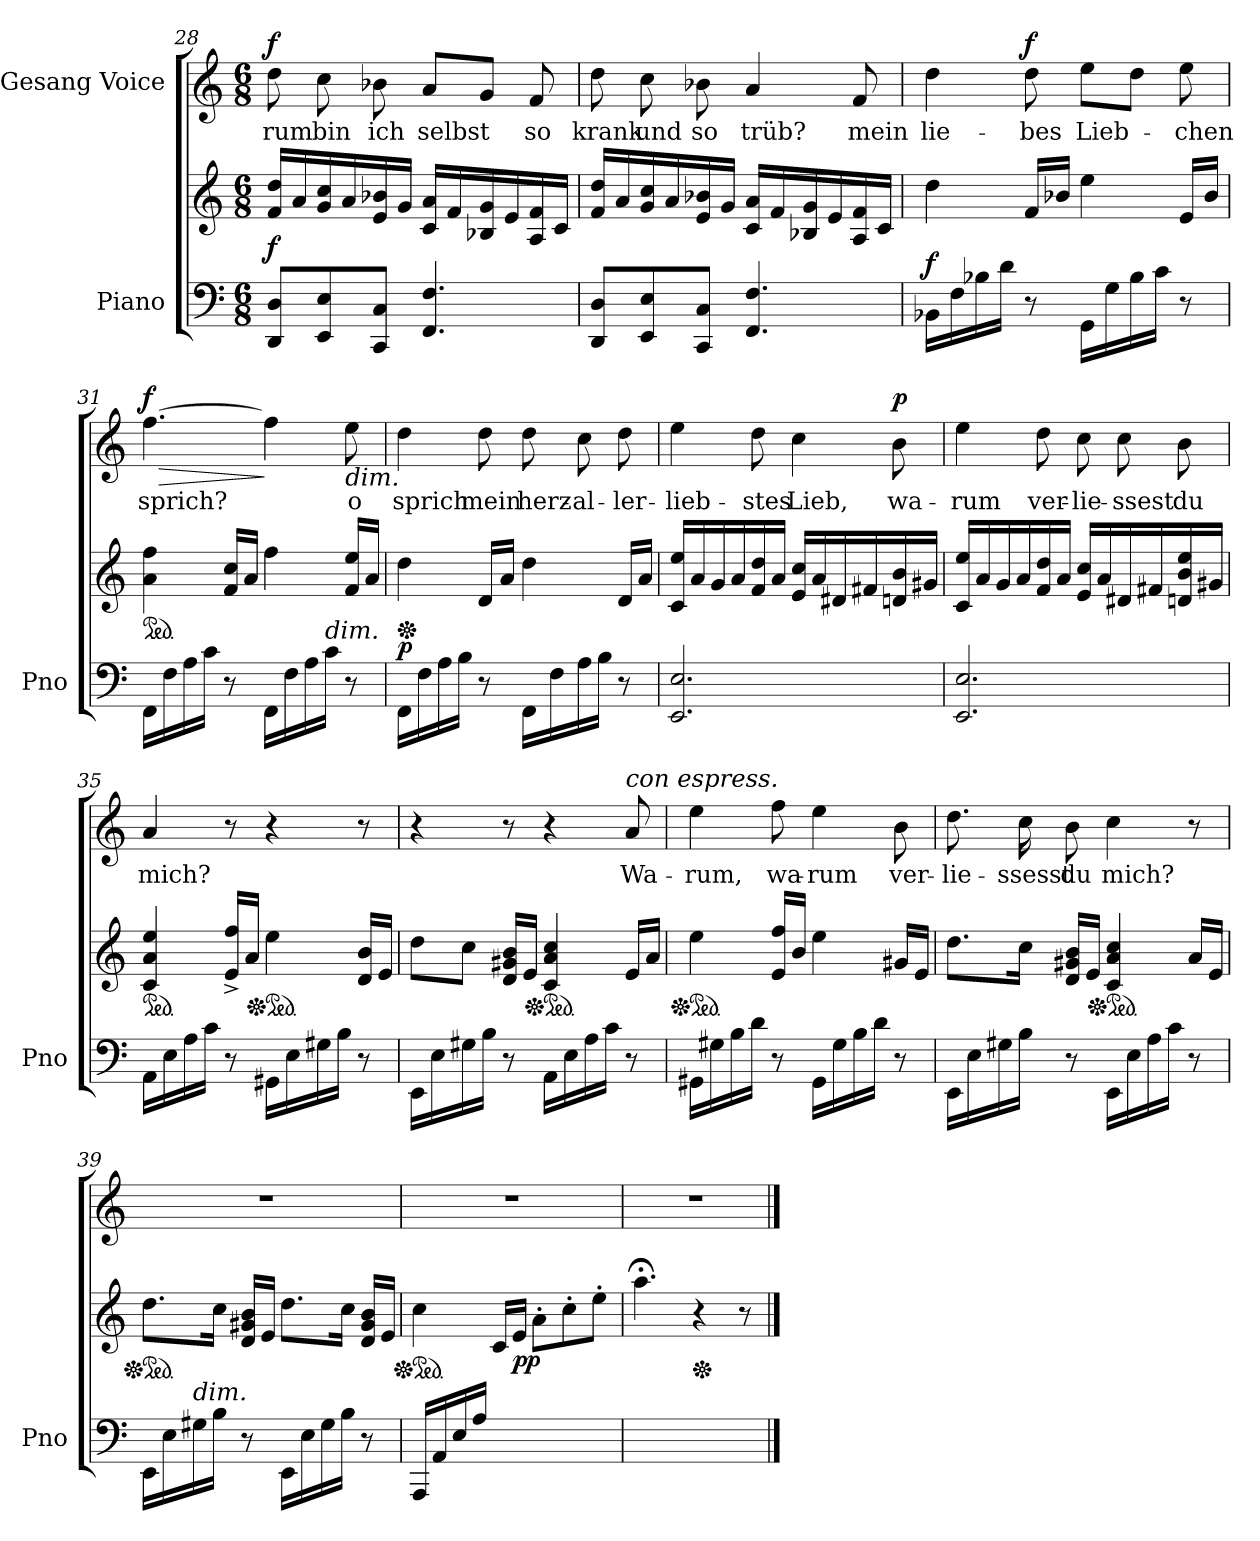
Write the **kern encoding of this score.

**kern	**kern	**dynam	**kern	**text	**dynam
*part2	*part2	*part2	*part1	*part1	*part1
*staff3	*staff2	*staff2/3	*staff1	*staff1	*staff1
*I"Piano	*	*	*I"Gesang Voice	*	*
*I'Pno	*	*	*	*	*
!!LO:PB:g=z
*clefF4	*clefG2	*	*clefG2	*	*
*k[]	*k[]	*	*k[]	*	*
*M6/8	*M6/8	*	*M6/8	*	*
=28	=28	=28	=28	=28	=28
!	!	!LO:DY:a=2	!	!LO:LY:b	!LO:DY:b
8DD/ 8D/L	16f/ 16dd/LL	f	8dd\	-rum	f
.	16a/	.	.	.	.
!	!	!	!	!LO:LY:b	!
8EE/ 8E/	16g/ 16cc/	.	8cc\	bin	.
.	16a/	.	.	.	.
!	!	!	!	!LO:LY:b	!
8CC/ 8C/J	16e/ 16b-X/	.	8b-X\	ich	.
.	16g/JJ	.	.	.	.
!	!	!	!	!LO:LY:b	!
4.FF/ 4.F/	16c/ 16a/LL	.	8a/L	selbst	.
.	16f/	.	.	.	.
.	16B-X/ 16g/	.	8g/J	.	.
.	16e/	.	.	.	.
!	!	!	!	!LO:LY:b	!
.	16A/ 16f/	.	8f/	so	.
.	16c/JJ	.	.	.	.
=29	=29	=29	=29	=29	=29
!	!	!	!	!LO:LY:b	!
8DD/ 8D/L	16f/ 16dd/LL	.	8dd\	krank	.
.	16a/	.	.	.	.
!	!	!	!	!LO:LY:b	!
8EE/ 8E/	16g/ 16cc/	.	8cc\	und	.
.	16a/	.	.	.	.
!	!	!	!	!LO:LY:b	!
8CC/ 8C/J	16e/ 16b-X/	.	8b-X\	so	.
.	16g/JJ	.	.	.	.
!	!	!	!	!LO:LY:b	!
4.FF/ 4.F/	16c/ 16a/LL	.	4a/	trüb?	.
.	16f/	.	.	.	.
.	16B-X/ 16g/	.	.	.	.
.	16e/	.	.	.	.
!	!	!	!	!LO:LY:b	!
.	16A/ 16f/	.	8f/	mein	.
.	16c/JJ	.	.	.	.
=30	=30	=30	=30	=30	=30
!	!	!LO:DY:a=2	!	!LO:LY:b	!
16BB-X\LL	4dd\	f	4dd\	lie-	.
16F\	.	.	.	.	.
16B-X\	.	.	.	.	.
16d\JJ	.	.	.	.	.
!	!	!	!	!LO:LY:b	!LO:DY:a
8r	16f/LL	.	8dd\	-bes	f
.	16b-X/JJ	.	.	.	.
!	!	!	!	!LO:LY:b	!
16GG\LL	4ee\	.	8ee\L	Lieb-	.
16G\	.	.	.	.	.
16B-\	.	.	8dd\J	.	.
16c\JJ	.	.	.	.	.
!	!	!	!	!LO:LY:b	!
8r	16e/LL	.	8ee\	-chen	.
.	16b-/JJ	.	.	.	.
!!LO:LB:g=z
=31	=31	=31	=31	=31	=31
*	*ped	*	*	*	*
!	!	!	!	!LO:LY:b	!LO:HP:b
!	!	!	!	!	!LO:DY:n=1:b
16FF\LL	4a\ 4ff\	.	[4.ff\	-sprich?	> f
16F\	.	.	.	.	.
16A\	.	.	.	.	.
16c\JJ	.	.	.	.	.
8r	16f/ 16cc/LL	.	.	.	.
.	16a/JJ	.	.	.	.
16FF\LL	4ff\	.	4ff\]	.	]
16F\	.	.	.	.	.
16A\	.	.	.	.	.
!LO:TX:a:i:t=dim.	!	!	!	!	!
16c\JJ	.	.	.	.	.
!	!	!	!LO:TX:b:i:t=dim.	!	!
!	!	!	!	!LO:LY:b	!
8r	16f/ 16ee/LL	.	8ee\	o	.
.	16a/JJ	.	.	.	.
=32	=32	=32	=32	=32	=32
*	*Xped	*	*	*	*
!	!	!LO:DY:a=2	!	!LO:LY:b	!
16FF\LL	4dd\	p	4dd\	sprich	.
16F\	.	.	.	.	.
16A\	.	.	.	.	.
16B\JJ	.	.	.	.	.
!	!	!	!	!LO:LY:b	!
8r	16d/LL	.	8dd\	mein	.
.	16a/JJ	.	.	.	.
!	!	!	!	!LO:LY:b	!
16FF\LL	4dd\	.	8dd\	herz-	.
16F\	.	.	.	.	.
!	!	!	!	!LO:LY:b	!
16A\	.	.	8cc\	-al-	.
16B\JJ	.	.	.	.	.
!	!	!	!	!LO:LY:b	!
8r	16d/LL	.	8dd\	-ler-	.
.	16a/JJ	.	.	.	.
=33	=33	=33	=33	=33	=33
!	!	!	!	!LO:LY:b	!
2.EE/ 2.E/	16c/ 16ee/LL	.	4ee\	-lieb-	.
.	16a/	.	.	.	.
.	16g/	.	.	.	.
.	16a/	.	.	.	.
!	!	!	!	!LO:LY:b	!
.	16f/ 16dd/	.	8dd\	-stes	.
.	16a/JJ	.	.	.	.
!	!	!	!	!LO:LY:b	!
.	16e/ 16cc/LL	.	4cc\	Lieb,	.
.	16a/	.	.	.	.
.	16d#X/	.	.	.	.
.	16f#X/	.	.	.	.
!	!	!	!	!LO:LY:b	!LO:DY:b
.	16dn/ 16b/	.	8b\	wa-	p
.	16g#X/JJ	.	.	.	.
!!LO:LB:g=z
=34	=34	=34	=34	=34	=34
!	!	!	!	!LO:LY:b	!
2.EE/ 2.E/	16c/ 16ee/LL	.	4ee\	-rum	.
.	16a/	.	.	.	.
.	16g/	.	.	.	.
.	16a/	.	.	.	.
!	!	!	!	!LO:LY:b	!
.	16f/ 16dd/	.	8dd\	ver-	.
.	16a/JJ	.	.	.	.
!	!	!	!	!LO:LY:b	!
.	16e/ 16cc/LL	.	8cc\	-lie-	.
.	16a/	.	.	.	.
!	!	!	!	!LO:LY:b	!
.	16d#X/	.	8cc\	-ssest	.
.	16f#X/	.	.	.	.
!	!	!	!	!LO:LY:b	!
.	16dn/ 16b/ 16ee/	.	8b\	du	.
.	16g#X/JJ	.	.	.	.
=35	=35	=35	=35	=35	=35
*	*ped	*	*	*	*
!	!	!	!	!LO:LY:b	!
16AA\LL	4c/ 4a/ 4ee/	.	4a/	mich?	.
16E\	.	.	.	.	.
16A\	.	.	.	.	.
16c\JJ	.	.	.	.	.
8r	16e/^ 16ff/^LL	.	8r	.	.
.	16a/JJ	.	.	.	.
*	*Xped	*	*	*	*
*	*ped	*	*	*	*
16GG#X\LL	4ee\	.	4r	.	.
16E\	.	.	.	.	.
16G#X\	.	.	.	.	.
16B\JJ	.	.	.	.	.
8r	16d/ 16b/LL	.	8r	.	.
.	16e/JJ	.	.	.	.
=36	=36	=36	=36	=36	=36
16EE\LL	8dd\L	.	4r	.	.
16E\	.	.	.	.	.
16G#X\	8cc\J	.	.	.	.
16B\JJ	.	.	.	.	.
8r	16d/ 16g#X/ 16b/LL	.	8r	.	.
.	16e/JJ	.	.	.	.
*	*Xped	*	*	*	*
*	*ped	*	*	*	*
16AA\LL	4c/ 4a/ 4cc/	.	4r	.	.
16E\	.	.	.	.	.
16A\	.	.	.	.	.
16c\JJ	.	.	.	.	.
!	!	!	!LO:TX:a:i:t=con espress.	!	!
!	!	!	!	!LO:LY:b	!
8r	16e/LL	.	8a/	Wa-	.
.	16a/JJ	.	.	.	.
=37	=37	=37	=37	=37	=37
*	*Xped	*	*	*	*
*	*ped	*	*	*	*
!	!	!	!	!LO:LY:b	!
16GG#X\LL	4ee\	.	4ee\	-rum,	.
16G#X\	.	.	.	.	.
16B\	.	.	.	.	.
16d\JJ	.	.	.	.	.
!	!	!	!	!LO:LY:b	!
8r	16e/ 16ff/LL	.	8ff\	wa-	.
.	16b/JJ	.	.	.	.
!	!	!	!	!LO:LY:b	!
16GG#\LL	4ee\	.	4ee\	-rum	.
16G#\	.	.	.	.	.
16B\	.	.	.	.	.
16d\JJ	.	.	.	.	.
!	!	!	!	!LO:LY:b	!
8r	16g#X/LL	.	8b\	ver-	.
.	16e/JJ	.	.	.	.
!!LO:LB:g=z
=38	=38	=38	=38	=38	=38
!	!	!	!	!LO:LY:b	!
16EE\LL	8.dd\L	.	8.dd\	-lie-	.
16E\	.	.	.	.	.
16G#X\	.	.	.	.	.
!	!	!	!	!LO:LY:b	!
16B\JJ	16cc\Jk	.	16cc\	-ssesst	.
!	!	!	!	!LO:LY:b	!
8r	16d/ 16g#X/ 16b/LL	.	8b\	du	.
.	16e/JJ	.	.	.	.
*	*Xped	*	*	*	*
*	*ped	*	*	*	*
!	!	!	!	!LO:LY:b	!
16EE\LL	4c/ 4a/ 4cc/	.	4cc\	mich?	.
16E\	.	.	.	.	.
16A\	.	.	.	.	.
16c\JJ	.	.	.	.	.
8r	16a/LL	.	8r	.	.
.	16e/JJ	.	.	.	.
=39	=39	=39	=39	=39	=39
*	*Xped	*	*	*	*
*	*ped	*	*	*	*
*	*	*	*^	*	*
*	*	*	*	*^	*	*
16EE\LL	8.dd\L	.	2.r	4ryy	2ryy	.	.
16E\	.	.	.	.	.	.	.
!LO:TX:a:i:t=dim.	!	!	!	!	!	!	!
16G#X\	.	.	.	.	.	.	.
16B\JJ	16cc\Jk	.	.	.	.	.	.
*	*	*	*MM110	*	*	*	*
8r	16d/ 16g#X/ 16b/LL	.	.	2ryy	.	.	.
.	16e/JJ	.	.	.	.	.	.
16EE\LL	8.dd\L	.	.	.	.	.	.
16E\	.	.	.	.	.	.	.
*	*	*	*MM100	*	*	*	*
16G#\	.	.	.	.	4ryy	.	.
16B\JJ	16cc\Jk	.	.	.	.	.	.
8r	16d/ 16g#/ 16b/LL	.	.	.	.	.	.
.	16e/JJ	.	.	.	.	.	.
*	*	*	*v	*v	*v	*	*
=40	=40	=40	=40	=40	=40
*	*Xped	*	*	*	*
*	*ped	*	*	*	*
*	*	*	*MM90	*	*
*	*	*	*^	*	*
16AAA/LL	4cc\	.	2.r	4ryy	.	.
16AA/	.	.	.	.	.	.
16E/	.	.	.	.	.	.
16A/JJ	.	.	.	.	.	.
*	*	*	*MM80	*	*	*
2ryy	16c/LL	.	.	2ryy	.	.
!	!	!LO:DY:b	!	!	!	!
.	16e/JJ	pp	.	.	.	.
.	8a'\L	.	.	.	.	.
.	8cc'\	.	.	.	.	.
.	8ee'\J	.	.	.	.	.
*	*	*	*v	*v	*	*
=41	=41	=41	=41	=41	=41
2.ryy	4.aa;<\	.	2.r	.	.
*	*Xped	*	*	*	*
.	4r	.	.	.	.
.	8r	.	.	.	.
==	==	==	==	==	==
*-	*-	*-	*-	*-	*-
